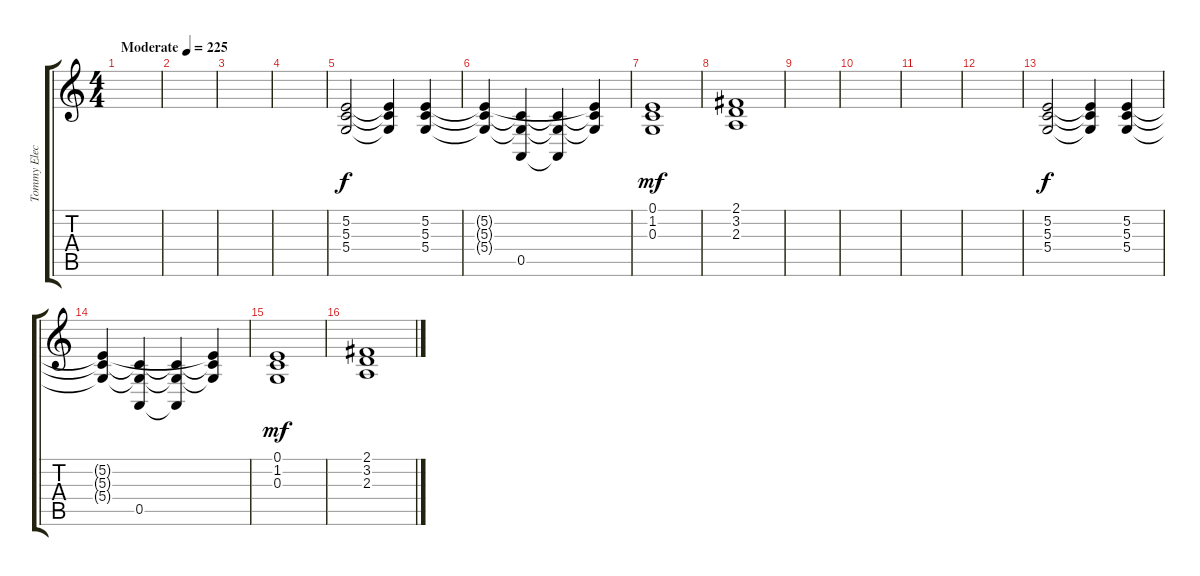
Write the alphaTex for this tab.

\track ("Tommy Elec." "Tommy Elec") {instrument electricpiano1 bank 255}
\staff {score tabs}
\tuning (E4 B3 G3 D3 A2 E2) {hide}
\ts (4 4)
\tempo (225 "Moderate")
\clef g2
\ks c
|
|
|
|
(5.2 5.3 5.4).2 (5.2{t} 5.3{t} 5.4{t}).4 (5.2 5.3 5.4).4 |
(5.2{t} 5.3{t} 5.4{t}).4 (5.3{t} 5.4{t} 0.5).4 (5.3{t} 5.4{t} 0.5{t}).4 (5.2{t} 5.3{t} 5.4{t}).4 |
(0.1 1.2 0.3).1{dy mf} |
(2.1 3.2 2.3).1 |
|
|
|
|
(5.2 5.3 5.4).2{dy f} (5.2{t} 5.3{t} 5.4{t}).4 (5.2 5.3 5.4).4 |
(5.2{t} 5.3{t} 5.4{t}).4 (5.3{t} 5.4{t} 0.5).4 (5.3{t} 5.4{t} 0.5{t}).4 (5.2{t} 5.3{t} 5.4{t}).4 |
(0.1 1.2 0.3).1{dy mf} |
(2.1 3.2 2.3).1
